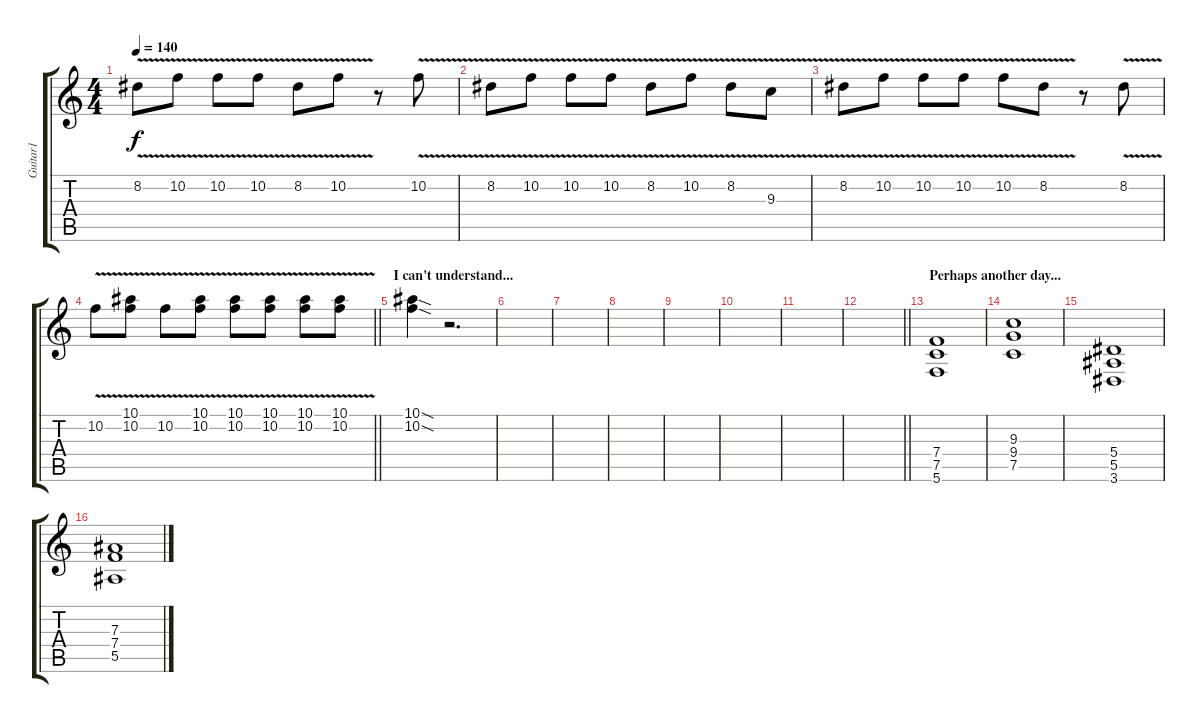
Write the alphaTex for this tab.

\track ("Guitar1" "Guitar1") {instrument distortionguitar}
\staff {score tabs}
\tuning (C4 G3 Eb3 Bb2 F2 C2) {hide}
\ts (4 4)
\tempo 140
\clef g2
\ks c
8.2{v}.8{dy f} 10.2{v}.8 10.2{v}.8 10.2{v}.8 8.2{v}.8 10.2{v}.8 r.8 10.2{v}.8 |
8.2{v}.8 10.2{v}.8 10.2{v}.8 10.2{v}.8 8.2{v}.8 10.2{v}.8 8.2{v}.8 9.3{v}.8 |
8.2{v}.8 10.2{v}.8 10.2{v}.8 10.2{v}.8 10.2{v}.8 8.2{v}.8 r.8 8.2{v}.8 |
\barLineRight lightlight
10.2{v}.8 (10.1{v} 10.2{v}).8 10.2{v}.8 (10.1{v} 10.2{v}).8 (10.1{v} 10.2).8 (10.1{v} 10.2).8 (10.1{v} 10.2).8 (10.1{v} 10.2{v}).8 |
\section ("" "I can't understand...")
(10.1{sod} 10.2{sod}).4 r.2{d} |
|
|
|
|
|
|
\barLineRight lightlight
|
\section ("" "Perhaps another day...")
(7.4 7.5 5.6).1 |
(9.3 9.4 7.5).1 |
(5.4 5.5 3.6).1 |
(7.3 7.4 5.5).1
